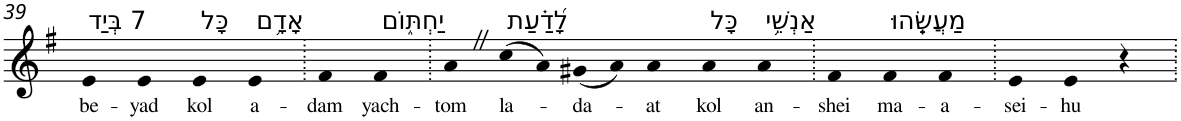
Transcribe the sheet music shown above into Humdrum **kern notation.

**kern	**text
*part1	*part1
*staff1	*staff1
*I"Piano	*
*I'Pno	*
!!LO:PB:g=z
*clefG2	*
*k[f#]	*
*G:	*
=39	=39
!LO:TX:a:t=7 בְּיַד	!
!	!LO:LY:b
4e	be-
!	!LO:LY:b
4e	-yad
!LO:TX:a:t=כָּל	!
!	!LO:LY:b
4e	kol
!LO:TX:a:t=אָדָ֥ם	!
!	!LO:LY:b
4e	a-
=40.	=40.
!	!LO:LY:b
4f#	-dam
!LO:TX:a:t=יַחְתּ֑וֹם	!
!	!LO:LY:b
4f#	yach-
=41.	=41.
!	!LO:LY:b
4aZ	-tom
!LO:TX:a:t=לָ֝דַ֗עַת	!
!	!LO:LY:b
(8cc	la-
8a)	.
!	!LO:LY:b
(8g#X	-da-
8a)	.
!	!LO:LY:b
4a	-at
!LO:TX:a:t=כָּל	!
!	!LO:LY:b
4a	kol
!LO:TX:a:t=אַנְשֵׁ֥י	!
!	!LO:LY:b
4a	an-
=42.	=42.
!	!LO:LY:b
4f#	-shei
!LO:TX:a:t=מַעֲשֵֽׂהוּ	!
!	!LO:LY:b
4f#	ma-
!	!LO:LY:b
4f#	-a-
=43.	=43.
!	!LO:LY:b
4e	-sei-
!	!LO:LY:b
4e	-hu
4r	.
=.	=.
*-	*-
